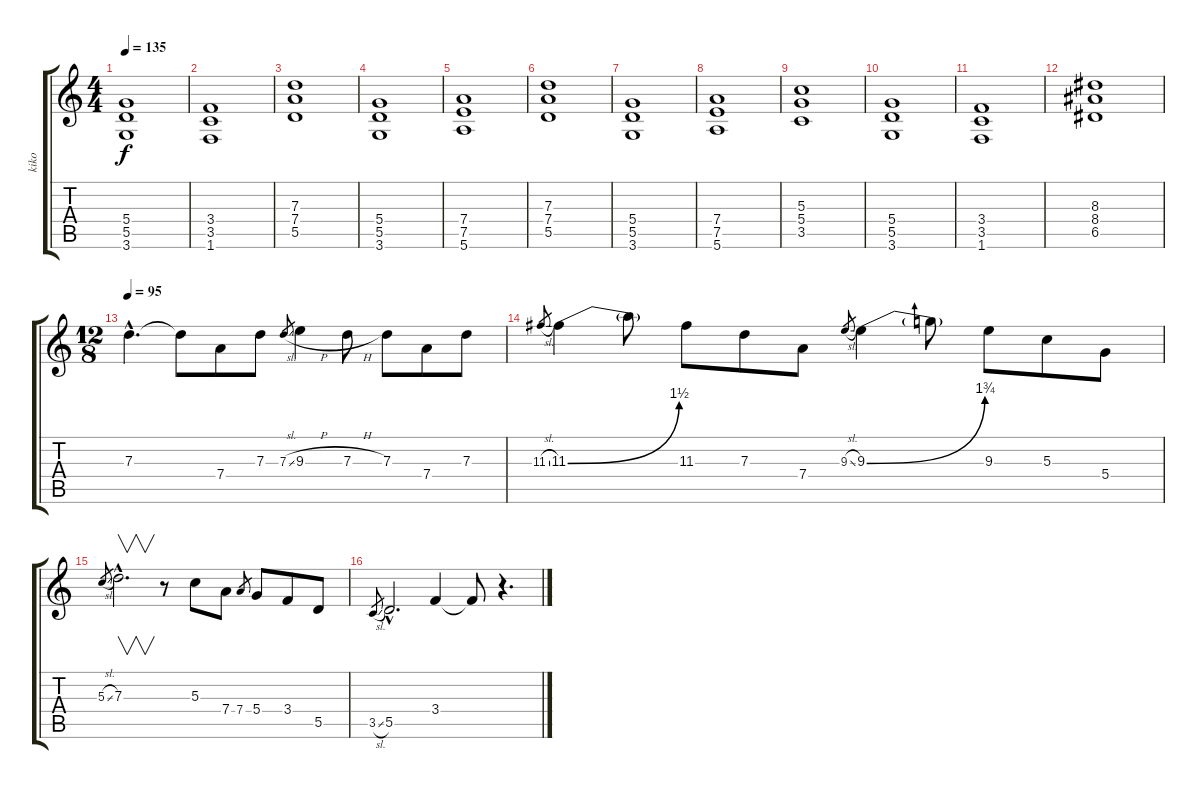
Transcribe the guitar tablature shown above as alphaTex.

\track ("kiko" "kiko") {instrument distortionguitar}
\staff {score tabs}
\tuning (E4 B3 G3 D3 A2 E2) {hide}
\ts (4 4)
\tempo 135
\clef g2
\ks c
(5.4 5.5 3.6).1{dy f} |
(3.4 3.5 1.6).1 |
(7.3 7.4 5.5).1 |
(5.4 5.5 3.6).1 |
(7.4 7.5 5.6).1 |
(7.3 7.4 5.5).1 |
(5.4 5.5 3.6).1 |
(7.4 7.5 5.6).1 |
(5.3 5.4 3.5).1 |
(5.4 5.5 3.6).1 |
(3.4 3.5 1.6).1 |
(8.3 8.4 6.5).1 |
\ts (12 8)
\tempo 95
7.3{hac}.4{d volume 12} 7.3{t}.8 7.4.8 7.3.8 7.3{sl}.8{gr} 9.3{h}.4 7.3{h}.8 7.3.8 7.4.8 7.3.8 |
11.3{sl}.8{gr} 11.3{be (bend 0 0 60 6)}.4 11.3{t}.8 11.3.8 7.3.8 7.4.8 9.3{sl}.8{gr} 9.3{be (bend 0 0 60 7)}.4 9.3{t}.8 9.3.8 5.3.8 5.4.8 |
5.3{sl}.8{gr} 7.3{hac}.2{v d} r.8 5.3.8 7.4.8 7.4.8{gr} 5.4.8 3.4.8 5.5.8 |
3.5{sl}.8{gr} 5.5{hac}.2{d} 3.4.4 3.4{t}.8 r.4{d}
